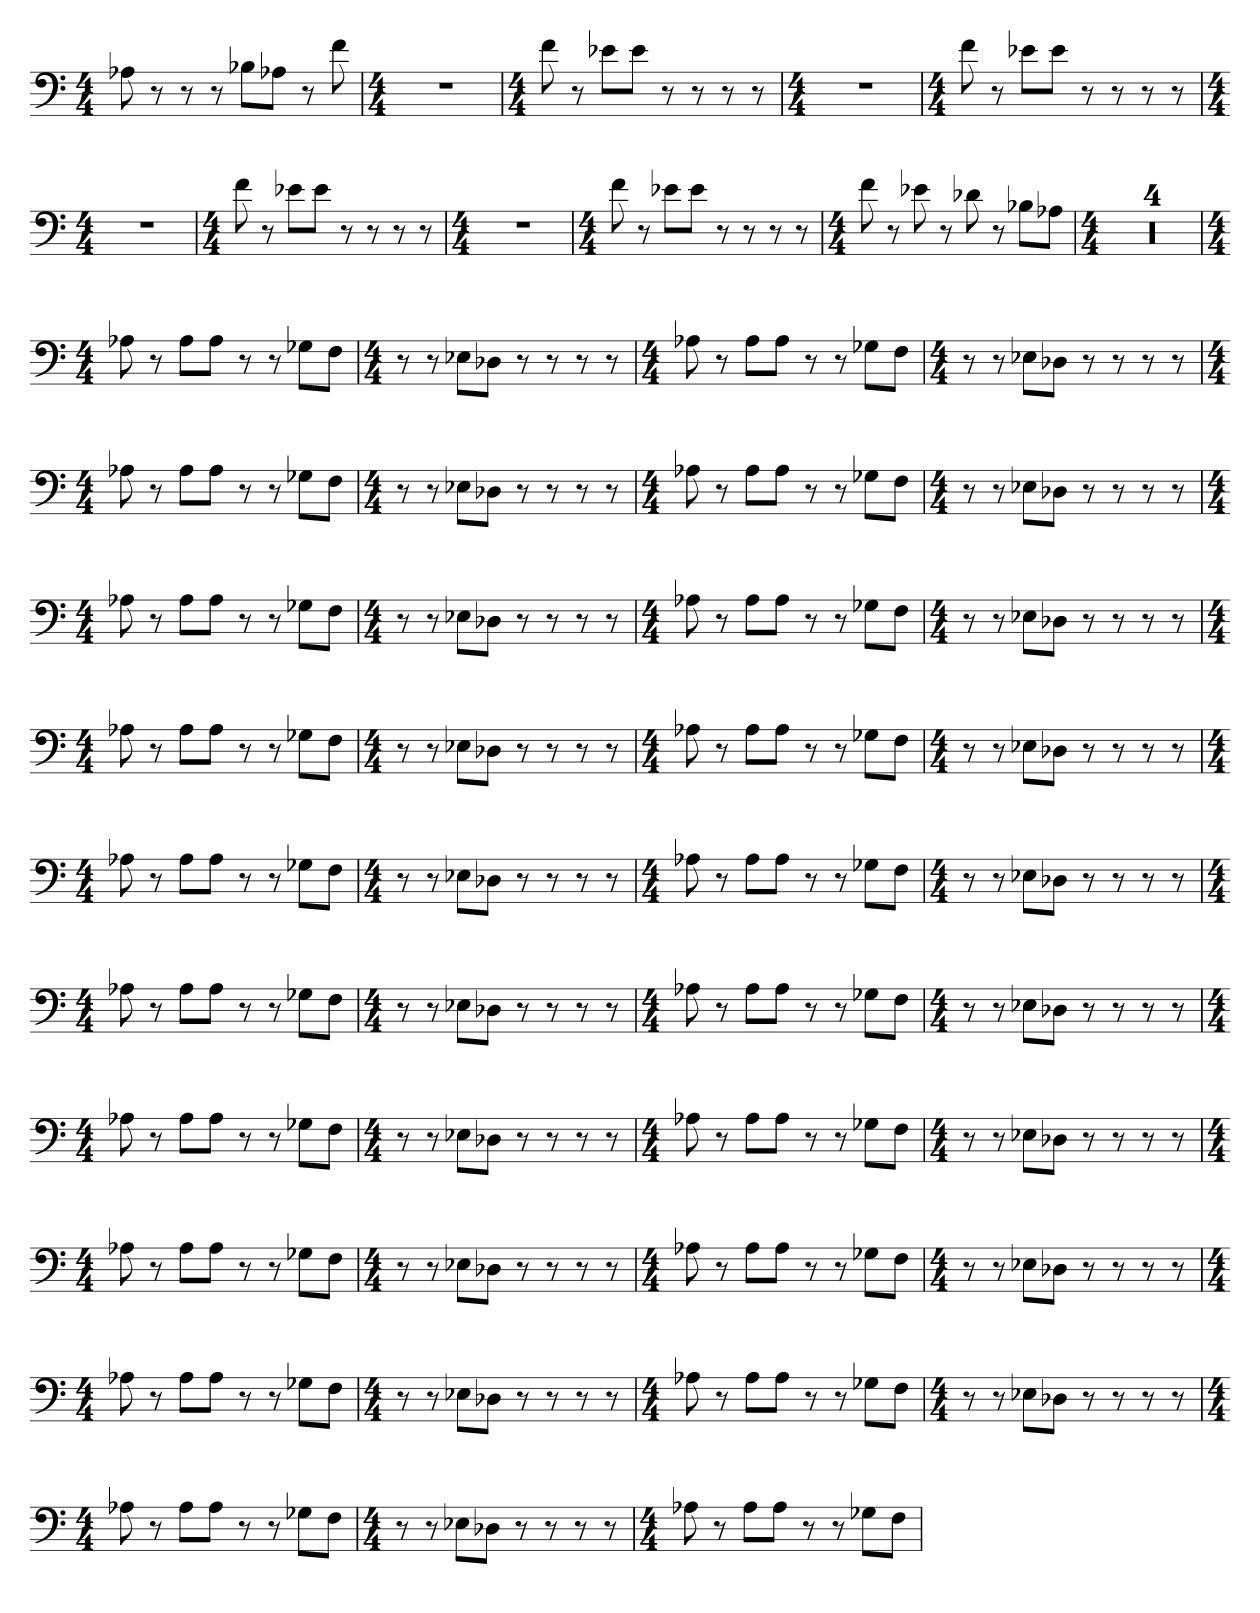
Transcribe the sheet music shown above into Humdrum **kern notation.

**kern
*part1
*staff1
*M4/4
=
8A-X
8r
8r
8r
8B-XL
8A-XJ
8r
8f
=
*M4/4
1r
=
*M4/4
8f
8r
8e-XL
8e-J
8r
8r
8r
8r
=
*M4/4
1r
=
*M4/4
8f
8r
8e-XL
8e-J
8r
8r
8r
8r
=
*M4/4
1r
=
*M4/4
8f
8r
8e-XL
8e-J
8r
8r
8r
8r
=
*M4/4
1r
=
*M4/4
8f
8r
8e-XL
8e-J
8r
8r
8r
8r
=
*M4/4
8f
8r
8e-X
8r
8d-X
8r
8B-XL
8A-XJ
=
*M4/4
1r
=
*M4/4
1r
=
*M4/4
1r
=
*M4/4
1r
=
*M4/4
8A-X
8r
8A-L
8A-J
8r
8r
8G-XL
8FJ
=
*M4/4
8r
8r
8E-XL
8D-XJ
8r
8r
8r
8r
=
*M4/4
8A-X
8r
8A-L
8A-J
8r
8r
8G-XL
8FJ
=
*M4/4
8r
8r
8E-XL
8D-XJ
8r
8r
8r
8r
=
*M4/4
8A-X
8r
8A-L
8A-J
8r
8r
8G-XL
8FJ
=
*M4/4
8r
8r
8E-XL
8D-XJ
8r
8r
8r
8r
=
*M4/4
8A-X
8r
8A-L
8A-J
8r
8r
8G-XL
8FJ
=
*M4/4
8r
8r
8E-XL
8D-XJ
8r
8r
8r
8r
=
*M4/4
8A-X
8r
8A-L
8A-J
8r
8r
8G-XL
8FJ
=
*M4/4
8r
8r
8E-XL
8D-XJ
8r
8r
8r
8r
=
*M4/4
8A-X
8r
8A-L
8A-J
8r
8r
8G-XL
8FJ
=
*M4/4
8r
8r
8E-XL
8D-XJ
8r
8r
8r
8r
=
*M4/4
8A-X
8r
8A-L
8A-J
8r
8r
8G-XL
8FJ
=
*M4/4
8r
8r
8E-XL
8D-XJ
8r
8r
8r
8r
=
*M4/4
8A-X
8r
8A-L
8A-J
8r
8r
8G-XL
8FJ
=
*M4/4
8r
8r
8E-XL
8D-XJ
8r
8r
8r
8r
=
*M4/4
8A-X
8r
8A-L
8A-J
8r
8r
8G-XL
8FJ
=
*M4/4
8r
8r
8E-XL
8D-XJ
8r
8r
8r
8r
=
*M4/4
8A-X
8r
8A-L
8A-J
8r
8r
8G-XL
8FJ
=
*M4/4
8r
8r
8E-XL
8D-XJ
8r
8r
8r
8r
=
*M4/4
8A-X
8r
8A-L
8A-J
8r
8r
8G-XL
8FJ
=
*M4/4
8r
8r
8E-XL
8D-XJ
8r
8r
8r
8r
=
*M4/4
8A-X
8r
8A-L
8A-J
8r
8r
8G-XL
8FJ
=
*M4/4
8r
8r
8E-XL
8D-XJ
8r
8r
8r
8r
=
*M4/4
8A-X
8r
8A-L
8A-J
8r
8r
8G-XL
8FJ
=
*M4/4
8r
8r
8E-XL
8D-XJ
8r
8r
8r
8r
=
*M4/4
8A-X
8r
8A-L
8A-J
8r
8r
8G-XL
8FJ
=
*M4/4
8r
8r
8E-XL
8D-XJ
8r
8r
8r
8r
=
*M4/4
8A-X
8r
8A-L
8A-J
8r
8r
8G-XL
8FJ
=
*M4/4
8r
8r
8E-XL
8D-XJ
8r
8r
8r
8r
=
*M4/4
8A-X
8r
8A-L
8A-J
8r
8r
8G-XL
8FJ
=
*M4/4
8r
8r
8E-XL
8D-XJ
8r
8r
8r
8r
=
*M4/4
8A-X
8r
8A-L
8A-J
8r
8r
8G-XL
8FJ
=
*M4/4
8r
8r
8E-XL
8D-XJ
8r
8r
8r
8r
=
*M4/4
8A-X
8r
8A-L
8A-J
8r
8r
8G-XL
8FJ
=
*M4/4
8r
8r
8E-XL
8D-XJ
8r
8r
8r
8r
=
*M4/4
8A-X
8r
8A-L
8A-J
8r
8r
8G-XL
8FJ
=
*M4/4
8r
8r
8E-XL
8D-XJ
8r
8r
8r
8r
=
*M4/4
8A-X
8r
8A-L
8A-J
8r
8r
8G-XL
8FJ
=
*-
